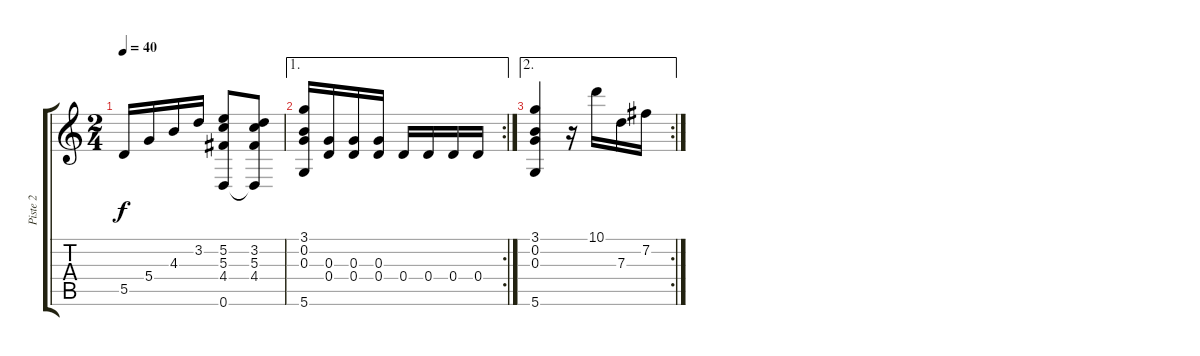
\track ("Piste 2" "Piste 2") {instrument acousticguitarnylon}
\staff {score tabs}
\tuning (E4 B3 G3 D3 A2 D2) {hide}
\ts (2 4)
\tempo 40
\clef g2
\ks c
5.5.16{dy f} 5.4.16 4.3.16 3.2.16 (5.2 5.3 4.4 0.6).8 (3.2 5.3 4.4 0.6{t}).8 |
\ae 1
\rc 2
(3.1 0.2 0.3 5.6).16 (0.3 0.4).16 (0.3 0.4).16 (0.3 0.4).16 0.4.16 0.4.16 0.4.16 0.4.16 |
\ae 2
\rc 2
(3.1 0.2 0.3 5.6).4 r.16 10.1.16 7.3.16 7.2.16
